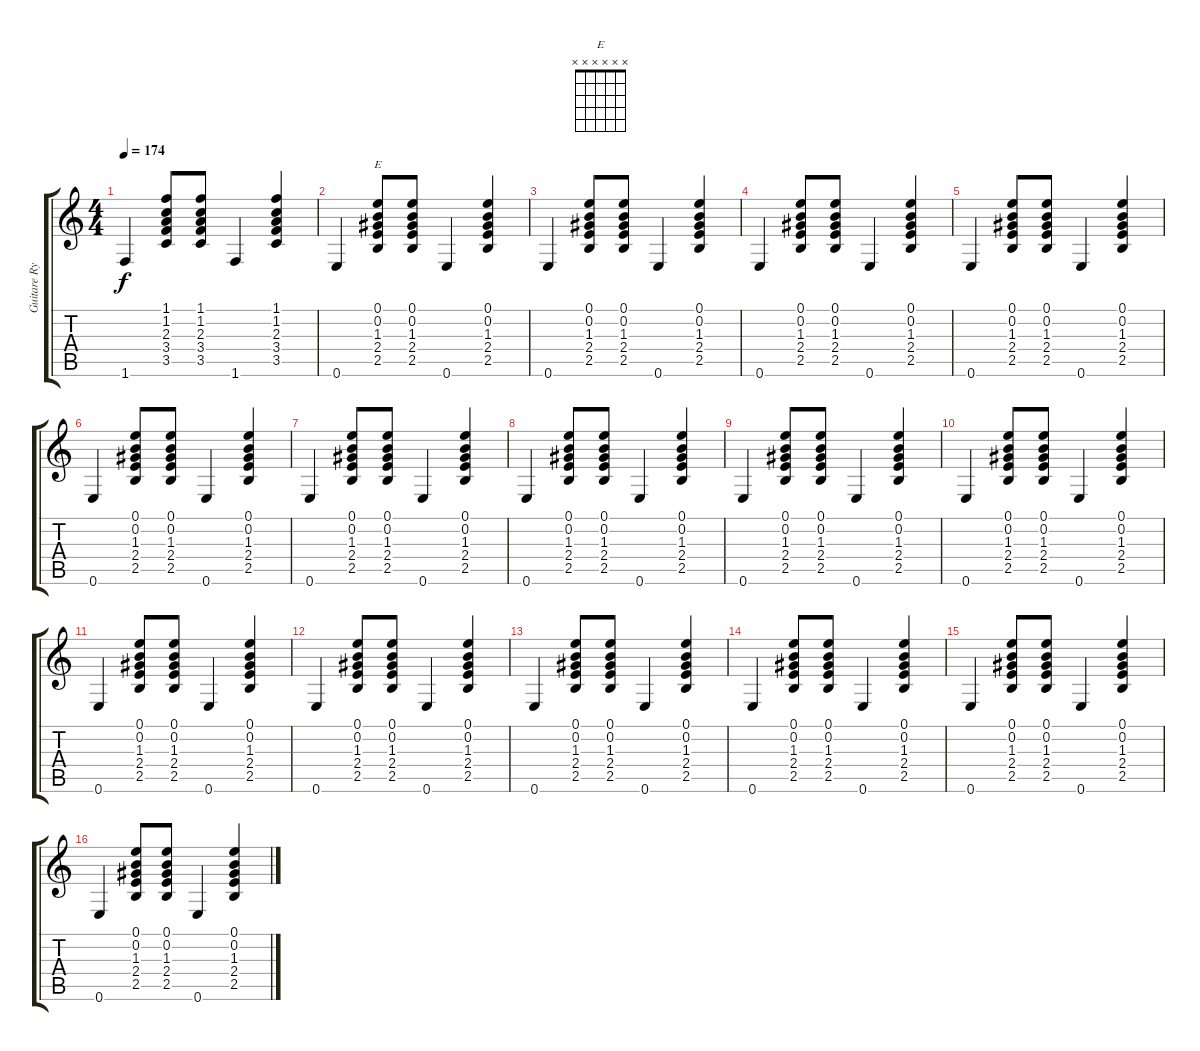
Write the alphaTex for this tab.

\track ("Guitare Rythmique" "Guitare Ry") {instrument distortionguitar}
\staff {score tabs}
\tuning (E4 B3 G3 D3 A2 E2) {hide}
\chord ("E" x x x x x x)
\ts (4 4)
\tempo 174
\clef g2
\ks c
1.6.4{dy f} (1.1 1.2 2.3 3.4 3.5).8 (1.1 1.2 2.3 3.4 3.5).8 1.6.4 (1.1 1.2 2.3 3.4 3.5).4 |
0.6.4 (0.1 0.2 1.3 2.4 2.5).8{ch "E"} (0.1 0.2 1.3 2.4 2.5).8 0.6.4 (0.1 0.2 1.3 2.4 2.5).4 |
0.6.4 (0.1 0.2 1.3 2.4 2.5).8 (0.1 0.2 1.3 2.4 2.5).8 0.6.4 (0.1 0.2 1.3 2.4 2.5).4 |
0.6.4 (0.1 0.2 1.3 2.4 2.5).8 (0.1 0.2 1.3 2.4 2.5).8 0.6.4 (0.1 0.2 1.3 2.4 2.5).4 |
0.6.4 (0.1 0.2 1.3 2.4 2.5).8 (0.1 0.2 1.3 2.4 2.5).8 0.6.4 (0.1 0.2 1.3 2.4 2.5).4 |
0.6.4 (0.1 0.2 1.3 2.4 2.5).8 (0.1 0.2 1.3 2.4 2.5).8 0.6.4 (0.1 0.2 1.3 2.4 2.5).4 |
0.6.4 (0.1 0.2 1.3 2.4 2.5).8 (0.1 0.2 1.3 2.4 2.5).8 0.6.4 (0.1 0.2 1.3 2.4 2.5).4 |
0.6.4 (0.1 0.2 1.3 2.4 2.5).8 (0.1 0.2 1.3 2.4 2.5).8 0.6.4 (0.1 0.2 1.3 2.4 2.5).4 |
0.6.4 (0.1 0.2 1.3 2.4 2.5).8 (0.1 0.2 1.3 2.4 2.5).8 0.6.4 (0.1 0.2 1.3 2.4 2.5).4 |
0.6.4 (0.1 0.2 1.3 2.4 2.5).8 (0.1 0.2 1.3 2.4 2.5).8 0.6.4 (0.1 0.2 1.3 2.4 2.5).4 |
0.6.4 (0.1 0.2 1.3 2.4 2.5).8 (0.1 0.2 1.3 2.4 2.5).8 0.6.4 (0.1 0.2 1.3 2.4 2.5).4 |
0.6.4 (0.1 0.2 1.3 2.4 2.5).8 (0.1 0.2 1.3 2.4 2.5).8 0.6.4 (0.1 0.2 1.3 2.4 2.5).4 |
0.6.4 (0.1 0.2 1.3 2.4 2.5).8 (0.1 0.2 1.3 2.4 2.5).8 0.6.4 (0.1 0.2 1.3 2.4 2.5).4 |
0.6.4 (0.1 0.2 1.3 2.4 2.5).8 (0.1 0.2 1.3 2.4 2.5).8 0.6.4 (0.1 0.2 1.3 2.4 2.5).4 |
0.6.4 (0.1 0.2 1.3 2.4 2.5).8 (0.1 0.2 1.3 2.4 2.5).8 0.6.4 (0.1 0.2 1.3 2.4 2.5).4 |
0.6.4 (0.1 0.2 1.3 2.4 2.5).8 (0.1 0.2 1.3 2.4 2.5).8 0.6.4 (0.1 0.2 1.3 2.4 2.5).4
